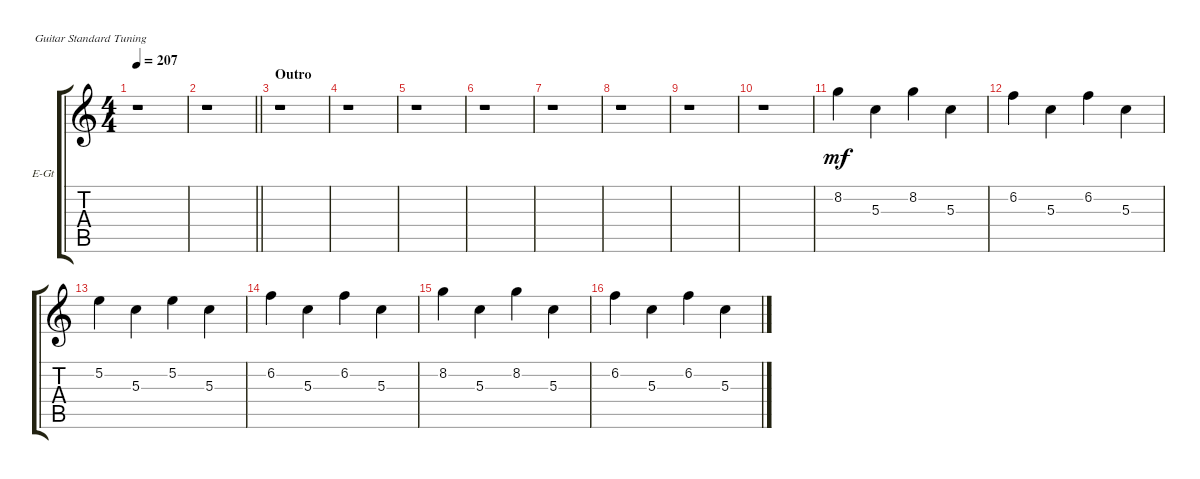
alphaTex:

\defaultSystemsLayout 4
\bracketExtendMode groupsimilarinstruments
\firstSystemTrackNameOrientation horizontal
\otherSystemsTrackNameOrientation horizontal
\track ("Guitar 1" "E-Gt") {instrument electricguitarclean}
\staff {score tabs}
\tuning (E4 B3 G3 D3 A2 E2)
\ts (4 4)
\tempo 207
\clef g2
\ks c
r.1{dy mp} |
\barLineRight lightlight
r.1 |
\section ("" "Outro")
r.1 |
r.1 |
r.1 |
r.1 |
r.1 |
r.1 |
r.1 |
r.1 |
8.2.4{dy mf} 5.3.4 8.2.4 5.3.4 |
6.2.4 5.3.4 6.2.4 5.3.4 |
5.2.4 5.3.4 5.2.4 5.3.4 |
6.2.4 5.3.4 6.2.4 5.3.4 |
8.2.4 5.3.4 8.2.4 5.3.4 |
6.2.4 5.3.4 6.2.4 5.3.4
